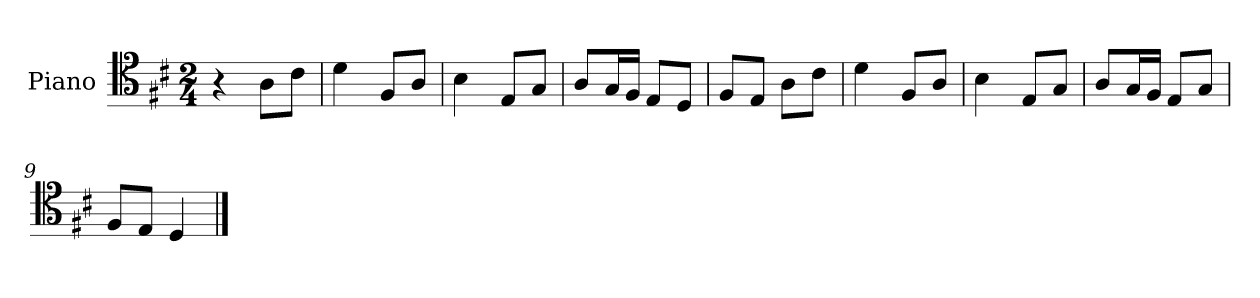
**kern
*part1
*staff1
*I"Piano
*I'Pno
*clefC4
*k[f#c#]
*D:
*M2/4
=1
4r
8A\L
8c#\J
=2
4d\
8F#/L
8A/J
=3
4B\
8E/L
8G/J
=4
8A/L
16G/L
16F#/JJ
8E/L
8D/J
=5
8F#/L
8E/J
8A\L
8c#\J
=6
4d\
8F#/L
8A/J
=7
4B\
8E/L
8G/J
=8
8A/L
16G/L
16F#/JJ
8E/L
8G/J
=9
8F#/L
8E/J
4D/
==
*-
